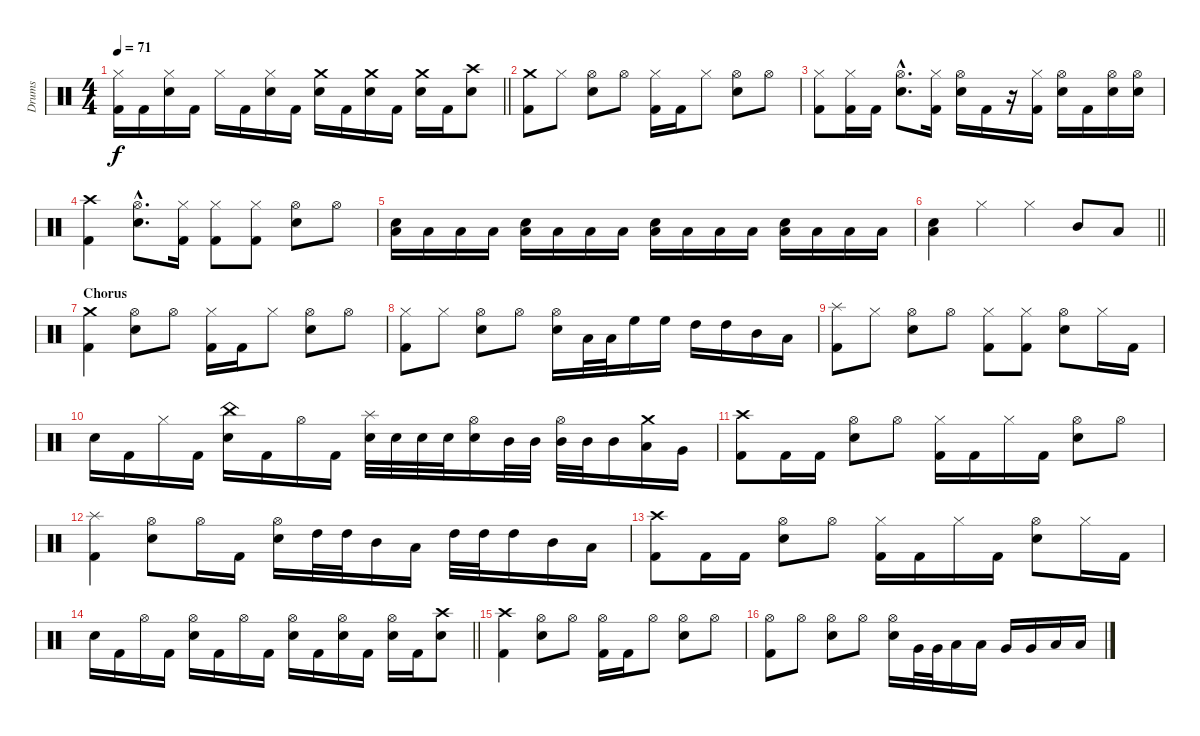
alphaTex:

\track ("Drums" "Drums") {instrument percussion}
\staff {score}
\articulation defaults
\ts (4 4)
\tempo 71
\clef neutral
\barLineRight lightlight
\ks c
("Hi-Hat (closed)" "Kick (hit) 2").16{dy f} "Kick (hit) 2".16 ("Hi-Hat (closed)" "Snare (hit) 2").16 "Kick (hit) 2".16 "Hi-Hat (closed)".16 "Kick (hit) 2".16 ("Hi-Hat (closed)" "Snare (hit) 2").16 "Kick (hit) 2".16 ("Crash medium (hit)" "Snare (hit) 2").16 "Kick (hit) 2".16 ("Crash medium (hit)" "Snare (hit) 2").16 "Kick (hit) 2".16 ("Crash medium (hit)" "Snare (hit) 2").16 "Kick (hit) 2".16 ("Crash high (hit)" "Snare (hit) 2").8 |
("Crash medium (hit)" "Kick (hit) 2").8 "Hi-Hat (closed)".8 ("Hi-Hat (open)" "Snare (hit) 2").8 "Hi-Hat (open)".8 ("Hi-Hat (closed)" "Kick (hit) 2").16 "Kick (hit) 2".16 "Hi-Hat (closed)".8 ("Hi-Hat (open)" "Snare (hit) 2").8 "Hi-Hat (open)".8 |
("Hi-Hat (closed)" "Kick (hit) 2").8 ("Hi-Hat (closed)" "Kick (hit) 2").16 "Kick (hit) 2".16 ("Hi-Hat (open)"{hac} "Snare (hit) 2"{hac}).8{d} ("Hi-Hat (closed)" "Kick (hit) 2").16 ("Hi-Hat (open)" "Snare (hit) 2").16 "Kick (hit) 2".16 r.16 ("Hi-Hat (closed)" "Kick (hit) 2").16 ("Hi-Hat (open)" "Snare (hit) 2").16 "Kick (hit) 2".16 ("Hi-Hat (open)" "Snare (hit) 2").16 ("Hi-Hat (open)" "Snare (hit) 2").16 |
("Crash high (hit)" "Kick (hit) 2").4 ("Hi-Hat (open)"{hac} "Snare (hit) 2"{hac}).8{d} ("Hi-Hat (closed)" "Kick (hit) 2").16 ("Hi-Hat (closed)" "Kick (hit) 2").8 ("Hi-Hat (closed)" "Kick (hit) 2").8 ("Hi-Hat (open)" "Snare (hit) 2").8 "Hi-Hat (open)".8 |
("Low Tom (hit)" "Snare (hit) 2").16 "Low Tom (hit)".16 "Low Tom (hit)".16 "Low Tom (hit)".16 ("Low Tom (hit)" "Snare (hit) 2").16 "Low Tom (hit)".16 "Low Tom (hit)".16 "Low Tom (hit)".16 ("Low Tom (hit)" "Snare (hit) 2").16 "Low Tom (hit)".16 "Low Tom (hit)".16 "Low Tom (hit)".16 ("Low Tom (hit)" "Snare (hit) 2").16 "Low Tom (hit)".16 "Low Tom (hit)".16 "Low Tom (hit)".16 |
\barLineRight lightlight
("Low Tom (hit)" "Snare (hit) 2").4 "Hi-Hat (closed)".4 "Hi-Hat (closed)".4 "Mid Tom (hit)".8 "Low Tom (hit)".8 |
\section ("" "Chorus")
("Crash medium (hit)" "Kick (hit) 2").4 ("Hi-Hat (open)" "Snare (hit) 2").8 "Hi-Hat (open)".8 ("Hi-Hat (closed)" "Kick (hit) 2").16 "Kick (hit) 2".16 "Hi-Hat (closed)".8 ("Hi-Hat (open)" "Snare (hit) 2").8 "Hi-Hat (open)".8 |
("Hi-Hat (closed)" "Kick (hit) 2").8 "Hi-Hat (closed)".8 ("Hi-Hat (open)" "Snare (hit) 2").8 "Hi-Hat (open)".8 ("Hi-Hat (open)" "Snare (hit) 2").16 "Low Tom (hit)".32 "Low Tom (hit)".32 "High Floor Tom (hit)".16 "High Floor Tom (hit)".16 "High Tom (hit)".16 "High Tom (hit)".16 "Mid Tom (hit)".16 "Low Tom (hit)".16 |
("Splash (hit)" "Kick (hit) 2").8 "Hi-Hat (closed)".8 ("Hi-Hat (open)" "Snare (hit) 2").8 "Hi-Hat (open)".8 ("Hi-Hat (closed)" "Kick (hit) 2").8 ("Hi-Hat (closed)" "Kick (hit) 2").8 ("Hi-Hat (open)" "Snare (hit) 2").8 "Hi-Hat (closed)".16 "Kick (hit) 2".16 |
"Snare (hit) 2".16 "Kick (hit) 2".16 "Hi-Hat (closed)".16 "Kick (hit) 2".16 ("China (hit)" "Snare (hit) 2").16 "Kick (hit) 2".16 "Hi-Hat (open)".16 "Kick (hit) 2".16 ("Splash (hit)" "Snare (hit) 2").32 "Snare (hit) 2".32 "Snare (hit) 2".32 "Snare (hit) 2".32 ("Hi-Hat (open)" "Snare (hit) 2").16 "Mid Tom (hit)".32 "Mid Tom (hit)".32 ("Hi-Hat (open)" "Mid Tom (hit)").32 "Mid Tom (hit)".32 "Mid Tom (hit)".16 ("Crash medium (hit)" "Low Tom (hit)").16 "Very Low Tom (hit)".16 |
("Crash high (hit)" "Kick (hit) 2").8 "Kick (hit) 2".16 "Kick (hit) 2".16 ("Hi-Hat (open)" "Snare (hit) 2").8 "Hi-Hat (open)".8 ("Hi-Hat (closed)" "Kick (hit) 2").16 "Kick (hit) 2".16 "Hi-Hat (closed)".16 "Kick (hit) 2".16 ("Hi-Hat (open)" "Snare (hit) 2").8 "Hi-Hat (open)".8 |
("Splash (hit)" "Kick (hit) 2").4 ("Hi-Hat (open)" "Snare (hit) 2").8 "Hi-Hat (open)".16 "Kick (hit) 2".16 ("Hi-Hat (open)" "Snare (hit) 2").16 "High Tom (hit)".32 "High Tom (hit)".32 "Mid Tom (hit)".16 "Low Tom (hit)".16 "High Tom (hit)".32 "High Tom (hit)".32 "High Tom (hit)".16 "Mid Tom (hit)".16 "Low Tom (hit)".16 |
("Crash high (hit)" "Kick (hit) 2").8 "Kick (hit) 2".16 "Kick (hit) 2".16 ("Hi-Hat (open)" "Snare (hit) 2").8 "Hi-Hat (open)".8 ("Hi-Hat (closed)" "Kick (hit) 2").16 "Kick (hit) 2".16 "Hi-Hat (closed)".16 "Kick (hit) 2".16 ("Hi-Hat (open)" "Snare (hit) 2").8 "Hi-Hat (closed)".16 "Kick (hit) 2".16 |
\barLineRight lightlight "Snare (hit) 2".16 "Kick (hit) 2".16 "Hi-Hat (open)".16 "Kick (hit) 2".16
("Hi-Hat (open)" "Snare (hit) 2").16 "Kick (hit) 2".16 "Hi-Hat (open)".16 "Kick (hit) 2".16 ("Hi-Hat (open)" "Snare (hit) 2").16 "Kick (hit) 2".16 ("Hi-Hat (open)" "Snare (hit) 2").16 "Kick (hit) 2".16 ("Hi-Hat (open)" "Snare (hit) 2").16 "Kick (hit) 2".16 ("Crash high (hit)" "Snare (hit) 2").8 |
("Crash high (hit)" "Kick (hit) 2").4 ("Hi-Hat (open)" "Snare (hit) 2").8 "Hi-Hat (open)".8 ("Hi-Hat (open)" "Kick (hit) 2").16 "Kick (hit) 2".16 "Hi-Hat (open)".8 ("Hi-Hat (open)" "Snare (hit) 2").8 "Hi-Hat (open)".8 |
("Hi-Hat (open)" "Kick (hit) 2").8 "Hi-Hat (open)".8 ("Hi-Hat (open)" "Snare (hit) 2").8 "Hi-Hat (open)".8 ("Hi-Hat (open)" "Snare (hit) 2").16 "Very Low Tom (hit)".32 "Very Low Tom (hit)".32 "Low Tom (hit)".16 "Low Tom (hit)".16 "Very Low Tom (hit)".16 "Very Low Tom (hit)".16 "Low Floor Tom (hit)".16 "Low Floor Tom (hit)".16
